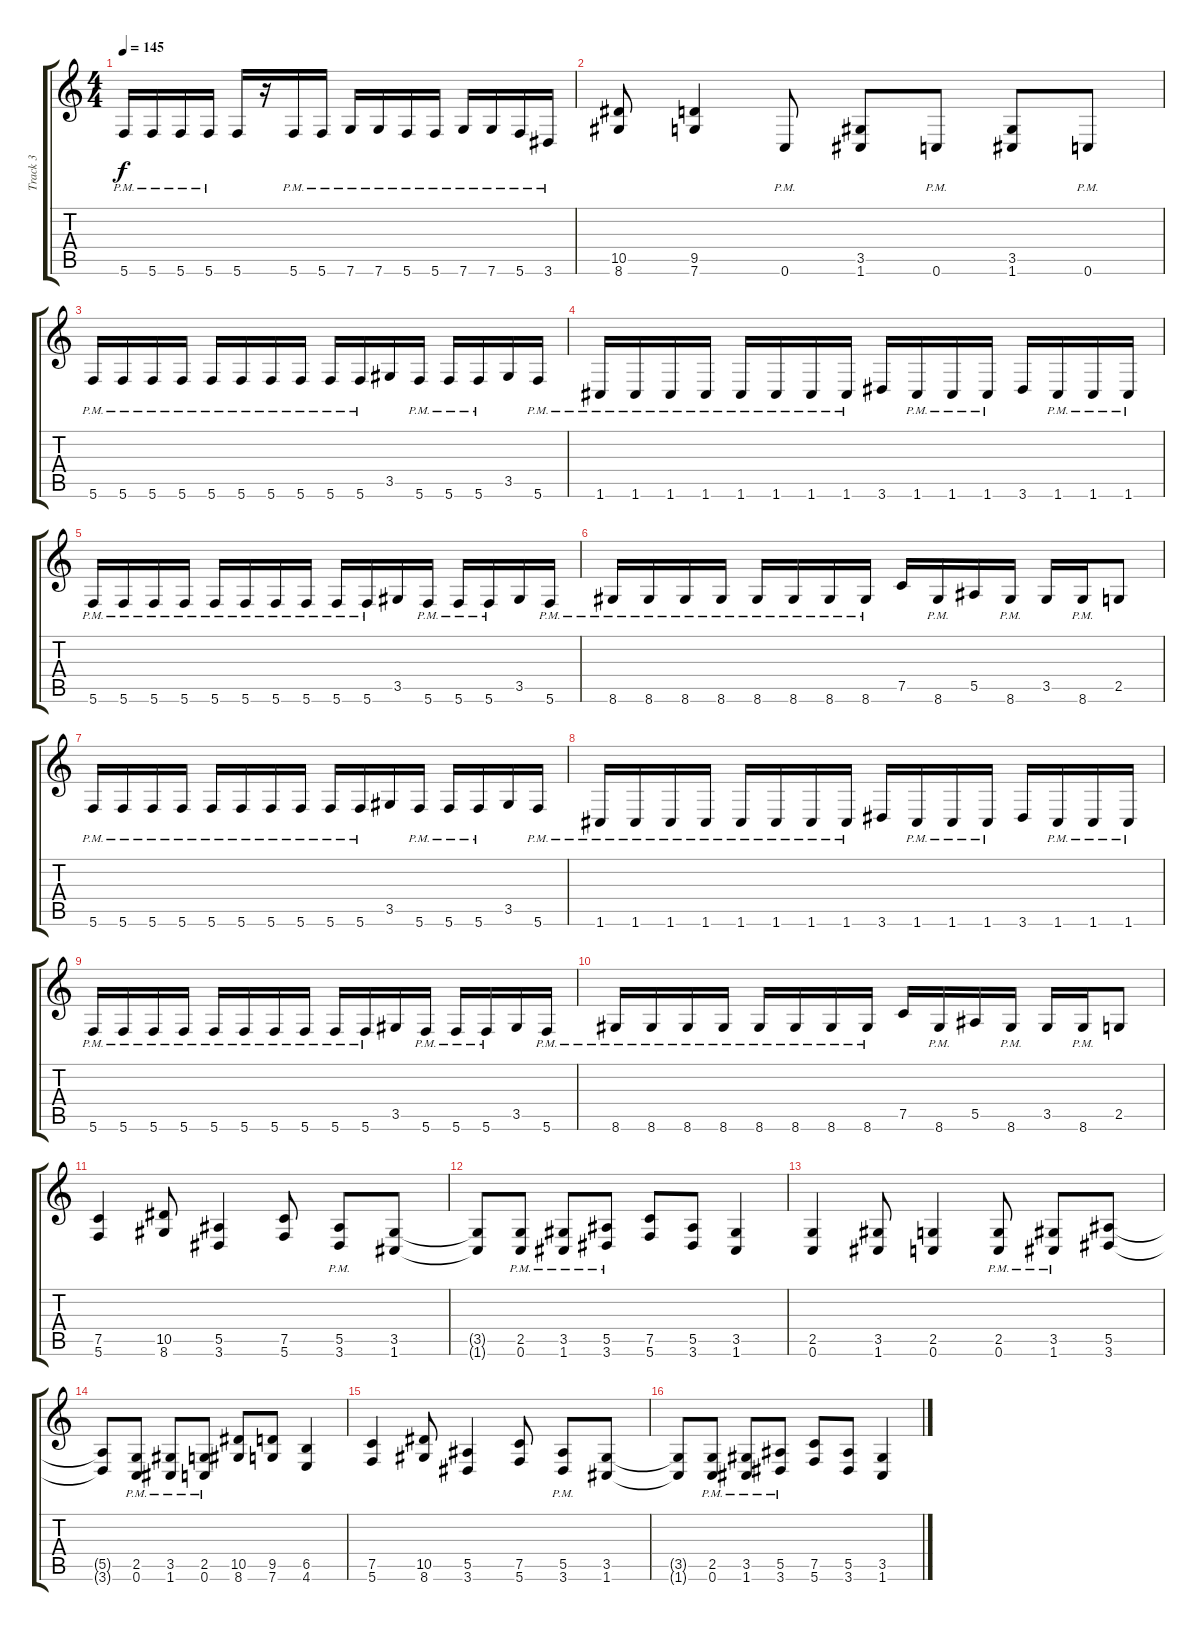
\track ("Track 3" "Track 3") {instrument distortionguitar}
\staff {score tabs}
\tuning (C4 G3 Eb3 Bb2 F2 C2) {hide}
\ts (4 4)
\tempo 145
\clef g2
\ks c
5.6{pm}.16{dy f} 5.6{pm}.16 5.6{pm}.16 5.6{pm}.16 5.6.16 r.16 5.6{pm}.16 5.6{pm}.16 7.6{pm}.16 7.6{pm}.16 5.6{pm}.16 5.6{pm}.16 7.6{pm}.16 7.6{pm}.16 5.6{pm}.16 3.6{pm}.16 |
(10.5 8.6).8 (9.5 7.6).4 0.6{pm}.8 (3.5 1.6).8 0.6{pm}.8 (3.5 1.6).8 0.6{pm}.8 |
5.6{pm}.16 5.6{pm}.16 5.6{pm}.16 5.6{pm}.16 5.6{pm}.16 5.6{pm}.16 5.6{pm}.16 5.6{pm}.16 5.6{pm}.16 5.6{pm}.16 3.5.16 5.6{pm}.16 5.6{pm}.16 5.6{pm}.16 3.5.16 5.6{pm}.16 |
1.6{pm}.16 1.6{pm}.16 1.6{pm}.16 1.6{pm}.16 1.6{pm}.16 1.6{pm}.16 1.6{pm}.16 1.6{pm}.16 3.6.16 1.6{pm}.16 1.6{pm}.16 1.6{pm}.16 3.6.16 1.6{pm}.16 1.6{pm}.16 1.6{pm}.16 |
5.6{pm}.16 5.6{pm}.16 5.6{pm}.16 5.6{pm}.16 5.6{pm}.16 5.6{pm}.16 5.6{pm}.16 5.6{pm}.16 5.6{pm}.16 5.6{pm}.16 3.5.16 5.6{pm}.16 5.6{pm}.16 5.6{pm}.16 3.5.16 5.6{pm}.16 |
8.6{pm}.16 8.6{pm}.16 8.6{pm}.16 8.6{pm}.16 8.6{pm}.16 8.6{pm}.16 8.6{pm}.16 8.6{pm}.16 7.5.16 8.6{pm}.16 5.5.16 8.6{pm}.16 3.5.16 8.6{pm}.16 2.5.8 |
5.6{pm}.16 5.6{pm}.16 5.6{pm}.16 5.6{pm}.16 5.6{pm}.16 5.6{pm}.16 5.6{pm}.16 5.6{pm}.16 5.6{pm}.16 5.6{pm}.16 3.5.16 5.6{pm}.16 5.6{pm}.16 5.6{pm}.16 3.5.16 5.6{pm}.16 |
1.6{pm}.16 1.6{pm}.16 1.6{pm}.16 1.6{pm}.16 1.6{pm}.16 1.6{pm}.16 1.6{pm}.16 1.6{pm}.16 3.6.16 1.6{pm}.16 1.6{pm}.16 1.6{pm}.16 3.6.16 1.6{pm}.16 1.6{pm}.16 1.6{pm}.16 |
5.6{pm}.16 5.6{pm}.16 5.6{pm}.16 5.6{pm}.16 5.6{pm}.16 5.6{pm}.16 5.6{pm}.16 5.6{pm}.16 5.6{pm}.16 5.6{pm}.16 3.5.16 5.6{pm}.16 5.6{pm}.16 5.6{pm}.16 3.5.16 5.6{pm}.16 |
8.6{pm}.16 8.6{pm}.16 8.6{pm}.16 8.6{pm}.16 8.6{pm}.16 8.6{pm}.16 8.6{pm}.16 8.6{pm}.16 7.5.16 8.6{pm}.16 5.5.16 8.6{pm}.16 3.5.16 8.6{pm}.16 2.5.8 |
(7.5 5.6).4 (10.5 8.6).8 (5.5 3.6).4 (7.5 5.6).8 (5.5{pm} 3.6{pm}).8 (3.5 1.6).8 |
(3.5{t} 1.6{t}).8 (2.5{pm} 0.6{pm}).8 (3.5{pm} 1.6{pm}).8 (5.5{pm} 3.6{pm}).8 (7.5 5.6).8 (5.5 3.6).8 (3.5 1.6).4 |
(2.5 0.6).4 (3.5 1.6).8 (2.5 0.6).4 (2.5{pm} 0.6{pm}).8 (3.5{pm} 1.6{pm}).8 (5.5 3.6).8 |
(5.5{t} 3.6{t}).8 (2.5{pm} 0.6{pm}).8 (3.5{pm} 1.6{pm}).8 (2.5{pm} 0.6{pm}).8 (10.5 8.6).8 (9.5 7.6).8 (6.5 4.6).4 |
(7.5 5.6).4 (10.5 8.6).8 (5.5 3.6).4 (7.5 5.6).8 (5.5{pm} 3.6{pm}).8 (3.5 1.6).8 |
(3.5{t} 1.6{t}).8 (2.5{pm} 0.6{pm}).8 (3.5{pm} 1.6{pm}).8 (5.5{pm} 3.6{pm}).8 (7.5 5.6).8 (5.5 3.6).8 (3.5 1.6).4
